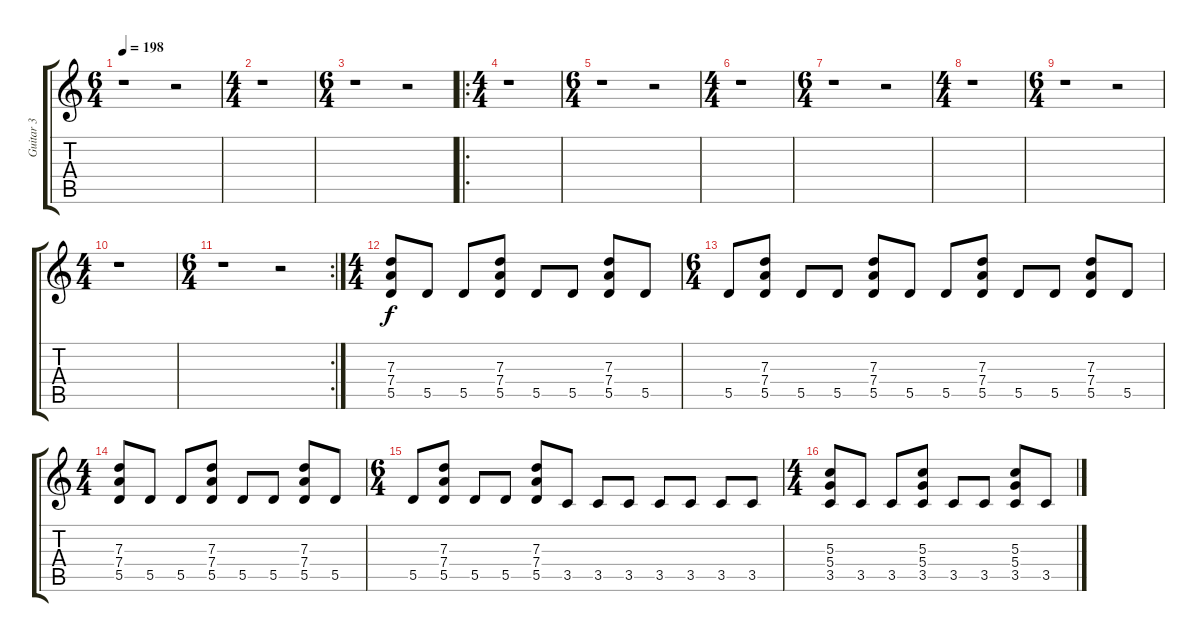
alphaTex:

\track ("Guitar 3" "Guitar 3") {instrument overdrivenguitar}
\staff {score tabs}
\tuning (E4 B3 G3 D3 A2 E2) {hide}
\ts (6 4)
\tempo 198
\clef g2
\ks c
r.1{dy f instrument overdrivenguitar} r.2 |
\ts (4 4)
r.1 |
\ts (6 4)
r.1 r.2 |
\ro
\ts (4 4)
r.1 |
\ts (6 4)
r.1 r.2 |
\ts (4 4)
r.1 |
\ts (6 4)
r.1 r.2 |
\ts (4 4)
r.1 |
\ts (6 4)
r.1 r.2 |
\ts (4 4)
r.1 |
\rc 2
\ts (6 4)
r.1 r.2 |
\ts (4 4)
(7.3 7.4 5.5).8 5.5.8 5.5.8 (7.3 7.4 5.5).8 5.5.8 5.5.8 (7.3 7.4 5.5).8 5.5.8 |
\ts (6 4)
5.5.8 (7.3 7.4 5.5).8 5.5.8 5.5.8 (7.3 7.4 5.5).8 5.5.8 5.5.8 (7.3 7.4 5.5).8 5.5.8 5.5.8 (7.3 7.4 5.5).8 5.5.8 |
\ts (4 4)
(7.3 7.4 5.5).8 5.5.8 5.5.8 (7.3 7.4 5.5).8 5.5.8 5.5.8 (7.3 7.4 5.5).8 5.5.8 |
\ts (6 4)
5.5.8 (7.3 7.4 5.5).8 5.5.8 5.5.8 (7.3 7.4 5.5).8 3.5.8 3.5.8 3.5.8 3.5.8 3.5.8 3.5.8 3.5.8 |
\ts (4 4)
(5.3 5.4 3.5).8 3.5.8 3.5.8 (5.3 5.4 3.5).8 3.5.8 3.5.8 (5.3 5.4 3.5).8 3.5.8
